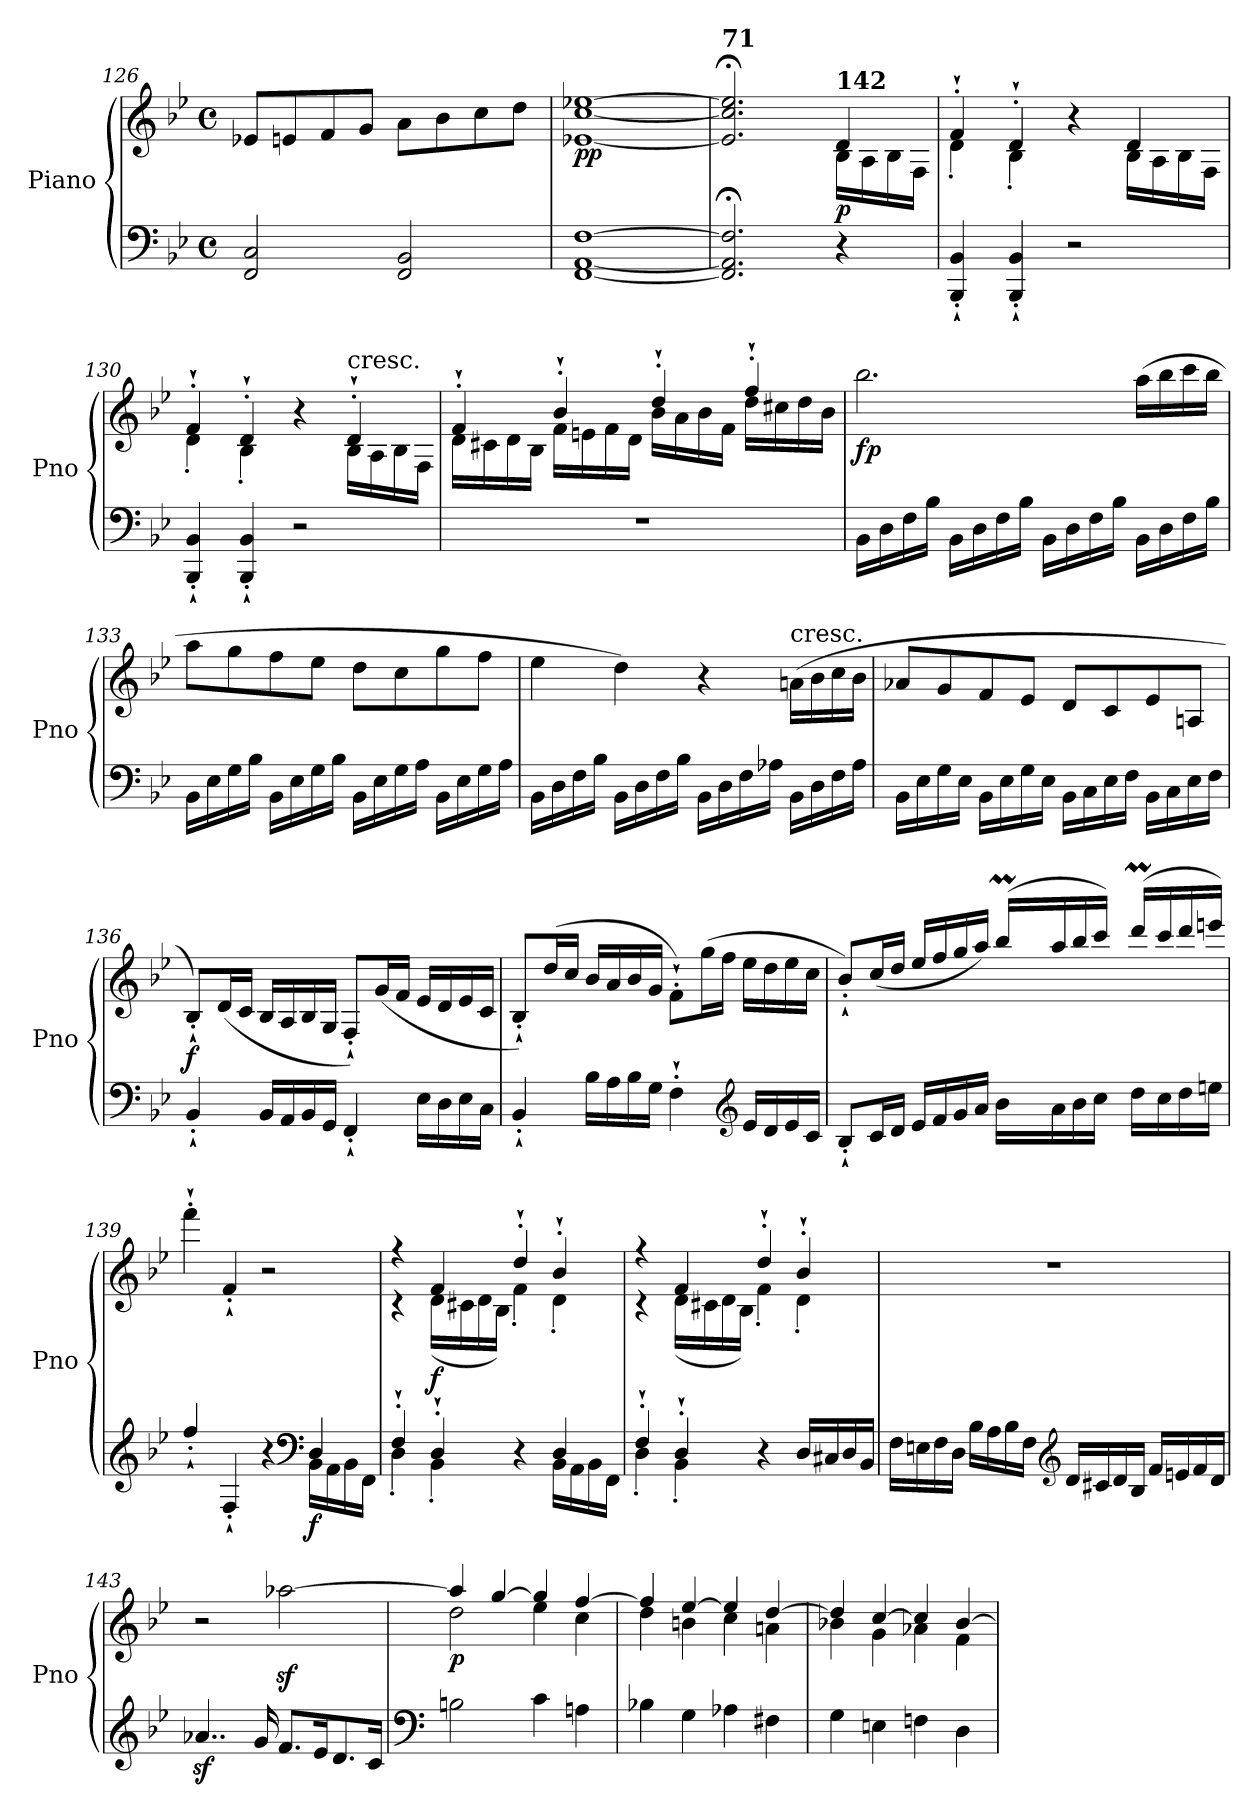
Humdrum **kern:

**kern	**kern	**dynam
*part1	*part1	*part1
*staff2	*staff1	*staff1/2
*I"Piano	*	*
*I'Pno	*	*
*clefF4	*clefG2	*
*k[b-e-]	*k[b-e-]	*
*B-:	*B-:	*
*M4/4	*M4/4	*
*met(c)	*met(c)	*
=126	=126	=126
2FF/ 2C/	8e-X/L	.
.	8en/	.
.	8f/	.
.	8g/J	.
2FF/ 2BB-/	8a\L	.
.	8b-\	.
.	8cc\	.
.	8dd\J	.
=127	=127	=127
!	!	!LO:DY:b
[1FF [1AA [1F	[1e-X [1cc [1ee-X	pp
=128	=128	=128
*	*^	*
!	!LO:TX:a:B:t=71	!	!
2.FF/];< 2.AA/];< 2.F/];<	2.e-/];< 2.cc/];< 2.ee-/];<	2.ryy	.
!	!LO:TX:a:B:t=142	!	!
!	!	!	!LO:DY:b
4r	4d/	16B-\LL	p
.	.	16A\	.
.	.	16B-\	.
.	.	16F\JJ	.
=129	=129	=129	=129
4BBB-/'` 4BB-/'`	4f'`/	4d'\	.
4BBB-/'` 4BB-/'`	4d'`/	4B-'\	.
2r	4r	4ryy	.
.	4d/	16B-\LL	.
.	.	16A\	.
.	.	16B-\	.
.	.	16F\JJ	.
!!LO:PB:g=z	!!
=130	=130	=130	=130
4BBB-/'` 4BB-/'`	4f'`/	4d'\	.
4BBB-/'` 4BB-/'`	4d'`/	4B-'\	.
2r	4r	4ryy	.
!	!LO:TX:a:t=cresc.	!	!
.	4d'`/	16B-\LL	.
.	.	16A\	.
.	.	16B-\	.
.	.	16F\JJ	.
=131	=131	=131	=131
1r	4f'`/	16d\LL	.
.	.	16c#X\	.
.	.	16d\	.
.	.	16B-\JJ	.
.	4b-'`/	16f\LL	.
.	.	16en\	.
.	.	16f\	.
.	.	16d\JJ	.
.	4dd'`/	16b-\LL	.
.	.	16a\	.
.	.	16b-\	.
.	.	16f\JJ	.
.	4ff'`/	16dd\LL	.
.	.	16cc#X\	.
.	.	16dd\	.
.	.	16b-\JJ	.
=132	=132	=132	=132
!	!	!	!LO:DY:b
*	*v	*v	*
16BB-\LL	2.bb-\	fp
16D\	.	.
16F\	.	.
16B-\JJ	.	.
16BB-\LL	.	.
16D\	.	.
16F\	.	.
16B-\JJ	.	.
16BB-\LL	.	.
16D\	.	.
16F\	.	.
16B-\JJ	.	.
16BB-\LL	(>16aa\LL	.
16D\	16bb-\	.
16F\	16ccc\	.
16B-\JJ	16bb-\JJ	.
!!LO:LB:g=z
=133	=133	=133
16BB-\LL	8aa\L	.
16E-\	.	.
16G\	8gg\	.
16B-\JJ	.	.
16BB-\LL	8ff\	.
16E-\	.	.
16G\	8ee-\J	.
16B-\JJ	.	.
16BB-\LL	8dd\L	.
16E-\	.	.
16G\	8cc\	.
16A\JJ	.	.
16BB-\LL	8gg\	.
16E-\	.	.
16G\	8ff\J	.
16A\JJ	.	.
=134	=134	=134
16BB-\LL	4ee-\	.
16D\	.	.
16F\	.	.
16B-\JJ	.	.
16BB-\LL	4dd\)	.
16D\	.	.
16F\	.	.
16B-\JJ	.	.
16BB-\LL	4r	.
16D\	.	.
16F\	.	.
16A-X\JJ	.	.
!	!LO:TX:a:t=cresc.	!
16BB-\LL	(>16an\LL	.
16D\	16b-\	.
16F\	16cc\	.
16A-\JJ	16b-\JJ	.
!!LO:LB:g=z
=135	=135	=135
16BB-\LL	8a-X/L	.
16E-\	.	.
16G\	8g/	.
16E-\JJ	.	.
16BB-\LL	8f/	.
16E-\	.	.
16G\	8e-/J	.
16E-\JJ	.	.
16BB-\LL	8d/L	.
16C\	.	.
16E-\	8c/	.
16F\JJ	.	.
16BB-\LL	8e-/	.
16C\	.	.
16E-\	8An/J	.
16F\JJ	.	.
=136	=136	=136
!	!	!LO:DY:b
4BB-'`/	8B-'`/L)	f
.	(<16d/L	.
.	16c/JJ	.
16BB-/LL	16B-/LL	.
16AA/	16A/	.
16BB-/	16B-/	.
16GG/JJ	16G/JJ	.
4FF'`/	8F'`/L)	.
.	(<16g/L	.
.	16f/JJ	.
16E-\LL	16e-/LL	.
16D\	16d/	.
16E-\	16e-/	.
16C\JJ	16c/JJ	.
=137	=137	=137
4BB-'`/	8B-'`/L)	.
.	(>16dd/L	.
.	16cc/JJ	.
16B-\LL	16b-/LL	.
16A\	16a/	.
16B-\	16b-/	.
16G\JJ	16g/JJ	.
4F'`\	8f'`\L)	.
.	(>16gg\L	.
.	16ff\JJ	.
*clefG2	*	*
16e-/LL	16ee-\LL	.
16d/	16dd\	.
16e-/	16ee-\	.
16c/JJ	16cc\JJ	.
!!LO:LB:g=z
=138	=138	=138
*	*^	*
8B-'`/L	8b-'`/L)	48%25ryy	.
16c/L	(>16cc/L	.	.
16d/JJ	16dd/JJ	.	.
16e-/LL	16ee-/LL	.	.
16f/	16ff/	.	.
16g/	16gg/	.	.
16a/JJ	16aa/JJ)	.	.
16b-\LL	(>16bb-M/LL	.	.
*	*	*Xtuplet	*
.	.	48cccLLLyy	.
.	.	48bb-yy	.
16a\	16aa/	24%5ryy	.
16b-\	16bb-/	.	.
16cc\JJ	16ccc/JJ)	.	.
16dd\LL	(>16dddm/LL	.	.
.	.	48eee-yy	.
.	.	48dddJJJyy	.
16cc\	16ccc/	8.ryy	.
16dd\	16ddd/	.	.
16een\JJ	16eeen/JJ)	.	.
*	*v	*v	*
=139	=139	=139
*^	*	*
4ff'`/	2.ryy	4fff'`\	.
4F'`/	.	4f'`/	.
4r	.	2r	.
*clefF4	*	*	*
!	!	!	!LO:DY:b=2
4D/	16BB-\LL	.	f
.	16AA\	.	.
.	16BB-\	.	.
.	16FF\JJ	.	.
=140	=140	=140	=140
*	*^	*^	*
4F'`/	4D'\	2.ryy	4r	4r	.
!	!	!	!	!	!LO:DY:b
4D'`/	4BB-'\	.	4f/	(<16d\LL	f
.	.	.	.	16c#X\	.
.	.	.	.	16d\	.
.	.	.	.	16B-\JJ)	.
4r	2ryy	.	4dd'`/	4f'\	.
4D/	.	16BB-\LL	4b-'`/	4d'\	.
.	.	16AA\	.	.	.
.	.	16BB-\	.	.	.
.	.	16FF\JJ	.	.	.
*	*v	*v	*	*	*
!!LO:LB:g=z	!!
=141	=141	=141	=141	=141
4F'`/	4D'\	4r	4r	.
4D'`/	4BB-'\	4f/	(<16d\LL	.
.	.	.	16c#X\	.
.	.	.	16d\	.
.	.	.	16B-\JJ)	.
4r	2ryy	4dd'`/	4f'\	.
16D/LL	.	4b-'`/	4d'\	.
16C#X/	.	.	.	.
16D/	.	.	.	.
16BB-/JJ	.	.	.	.
*v	*v	*	*	*
*	*v	*v	*
=142	=142	=142
16F\LL	1r	.
16En\	.	.
16F\	.	.
16D\JJ	.	.
16B-\LL	.	.
16A\	.	.
16B-\	.	.
16F\JJ	.	.
*clefG2	*	*
16d/LL	.	.
16c#X/	.	.
16d/	.	.
16B-/JJ	.	.
16f/LL	.	.
16en/	.	.
16f/	.	.
16d/JJ	.	.
=143	=143	=143
4..a-Xz</	2r	.
16g/	.	.
8.f/L	[2aa-Xz<\	.
16e-/K	.	.
8.d/	.	.
16c/Jk	.	.
!!LO:PB:g=z
=144	=144	=144
*clefF4	*	*
*	*^	*
!	!	!	!LO:DY:b
2Bn\	4aa-/]	2dd\	p
.	[4gg/	.	.
4c\	4gg/]	4ee-\	.
4An\	[4ff/	4cc\	.
=145	=145	=145	=145
4B-X\	4ff/]	4dd\	.
4G\	[4ee-/	4bn\	.
4A-X\	4ee-/]	4cc\	.
4F#X\	[4dd/	4an\	.
=146	=146	=146	=146
4G\	4dd/]	4b-X\	.
4En\	[4cc/	4g\	.
4Fn\	4cc/]	4a-X\	.
4D\	[4b-/	4f\	.
*	*v	*v	*
=	=	=
*-	*-	*-
